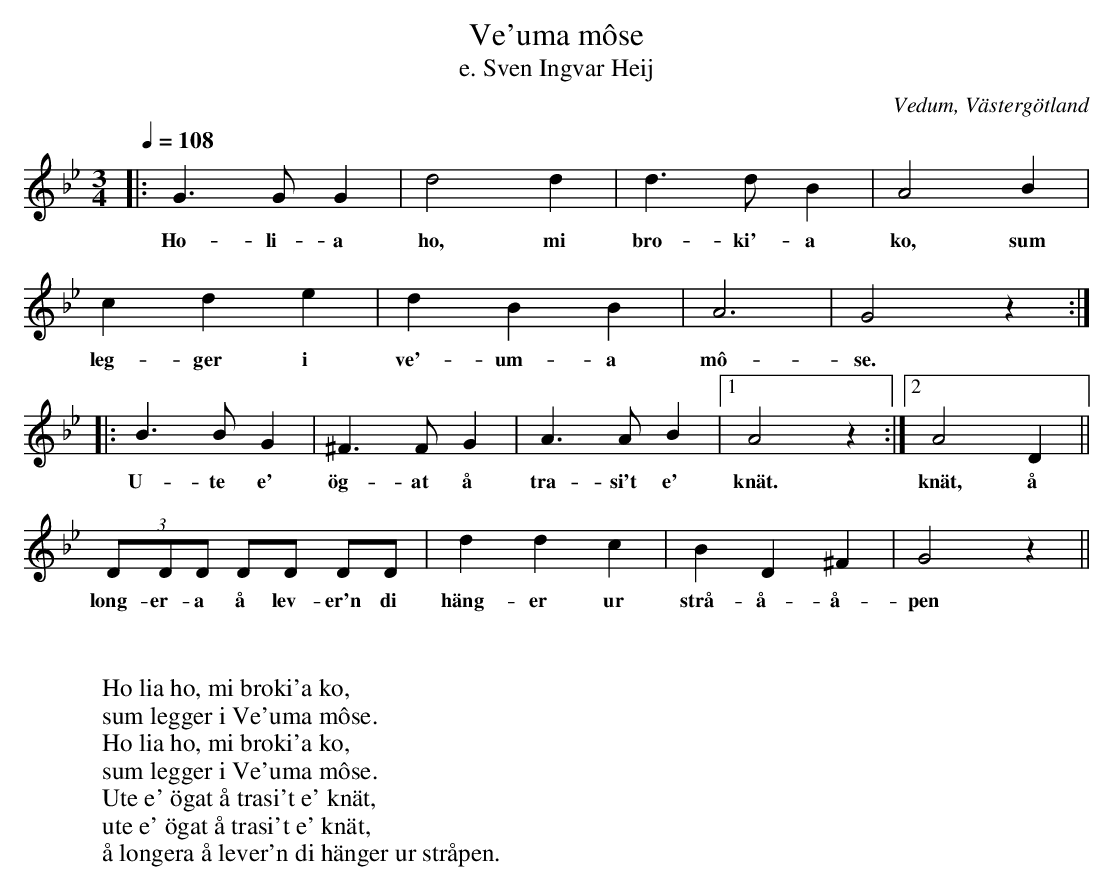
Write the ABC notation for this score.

X:1
T:Ve'uma môse
T:e. Sven Ingvar Heij
O:Vedum, Västergötland
W:
W:
W:Ho lia ho, mi broki'a ko,
W:sum legger i Ve'uma môse.
W:Ho lia ho, mi broki'a ko,
W:sum legger i Ve'uma môse.
W:Ute e' ögat \aa trasi't e' knät,
W:ute e' ögat \aa trasi't e' knät,
W:å longera å lever'n di hänger ur stråpen.
M:3/4
L:1/8
Q:1/4=108
K:Gm
|:G3GG2 | d4 d2 | d3d B2 | A4 B2|
w:Ho-li-a ho, mi bro-ki'-a ko, sum
c2d2e2 |d2 B2 B2 | A6 | G4z2 :|
w:leg-ger i ve'-um-a mô-se.
|:B3BG2 | ^F3FG2 | A3AB2 |1 A4z2 :|2 A4 D2 ||
w:U-te e' ög-at å tra-si't e' knät. knät, å
(3DDD DD DD| d2d2c2 | B2D2^F2 | G4z2 ||
w:long-er-a å lev-er'n di häng-er ur strå-å-å-pen
